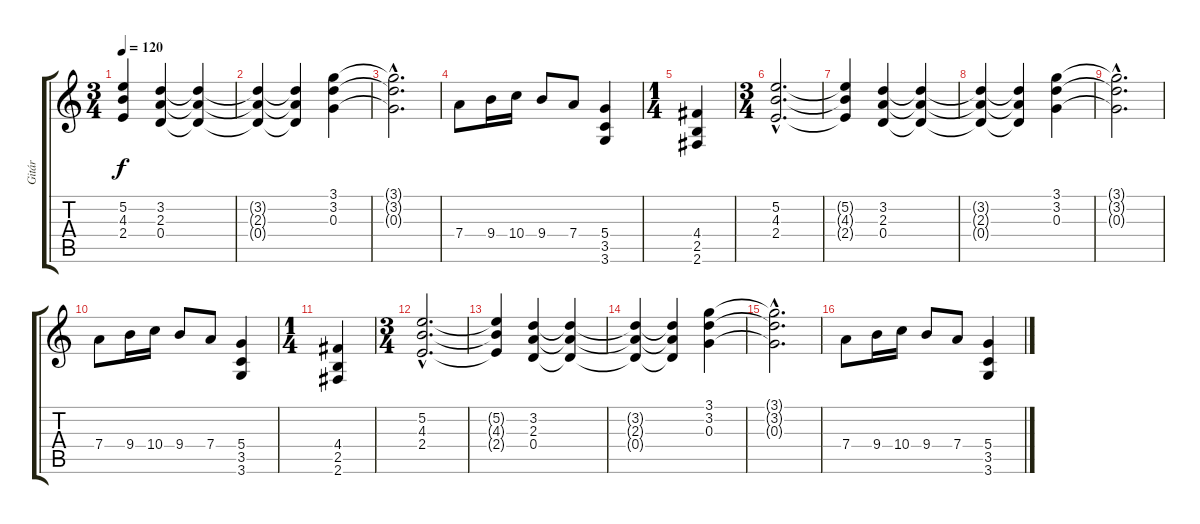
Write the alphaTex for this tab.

\track ("Gitár" "Gitár") {instrument distortionguitar}
\staff {score tabs}
\tuning (E4 B3 G3 D3 A2 E2) {hide}
\ts (3 4)
\tempo 120
\clef g2
\ks c
(5.2{t} 4.3{t} 2.4{t}).4{dy f} (3.2 2.3 0.4).4 (3.2{t} 2.3{t} 0.4{t}).4 |
(3.2{t} 2.3{t} 0.4{t}).4 (3.2{t} 2.3{t} 0.4{t}).4 (3.1 3.2 0.3).4 |
(3.1{hac t} 3.2{hac t} 0.3{hac t}).2{d} |
7.4.8 9.4.16 10.4.16 9.4.8 7.4.8 (5.4 3.5 3.6).4 |
\ts (1 4)
(4.4 2.5 2.6).4 |
\ts (3 4)
(5.2{hac} 4.3{hac} 2.4{hac}).2{d} |
(5.2{t} 4.3{t} 2.4{t}).4 (3.2 2.3 0.4).4 (3.2{t} 2.3{t} 0.4{t}).4 |
(3.2{t} 2.3{t} 0.4{t}).4 (3.2{t} 2.3{t} 0.4{t}).4 (3.1 3.2 0.3).4 |
(3.1{hac t} 3.2{hac t} 0.3{hac t}).2{d} |
7.4.8 9.4.16 10.4.16 9.4.8 7.4.8 (5.4 3.5 3.6).4 |
\ts (1 4)
(4.4 2.5 2.6).4 |
\ts (3 4)
(5.2{hac} 4.3{hac} 2.4{hac}).2{d} |
(5.2{t} 4.3{t} 2.4{t}).4 (3.2 2.3 0.4).4 (3.2{t} 2.3{t} 0.4{t}).4 |
(3.2{t} 2.3{t} 0.4{t}).4 (3.2{t} 2.3{t} 0.4{t}).4 (3.1 3.2 0.3).4 |
(3.1{hac t} 3.2{hac t} 0.3{hac t}).2{d} |
7.4.8 9.4.16 10.4.16 9.4.8 7.4.8 (5.4 3.5 3.6).4
